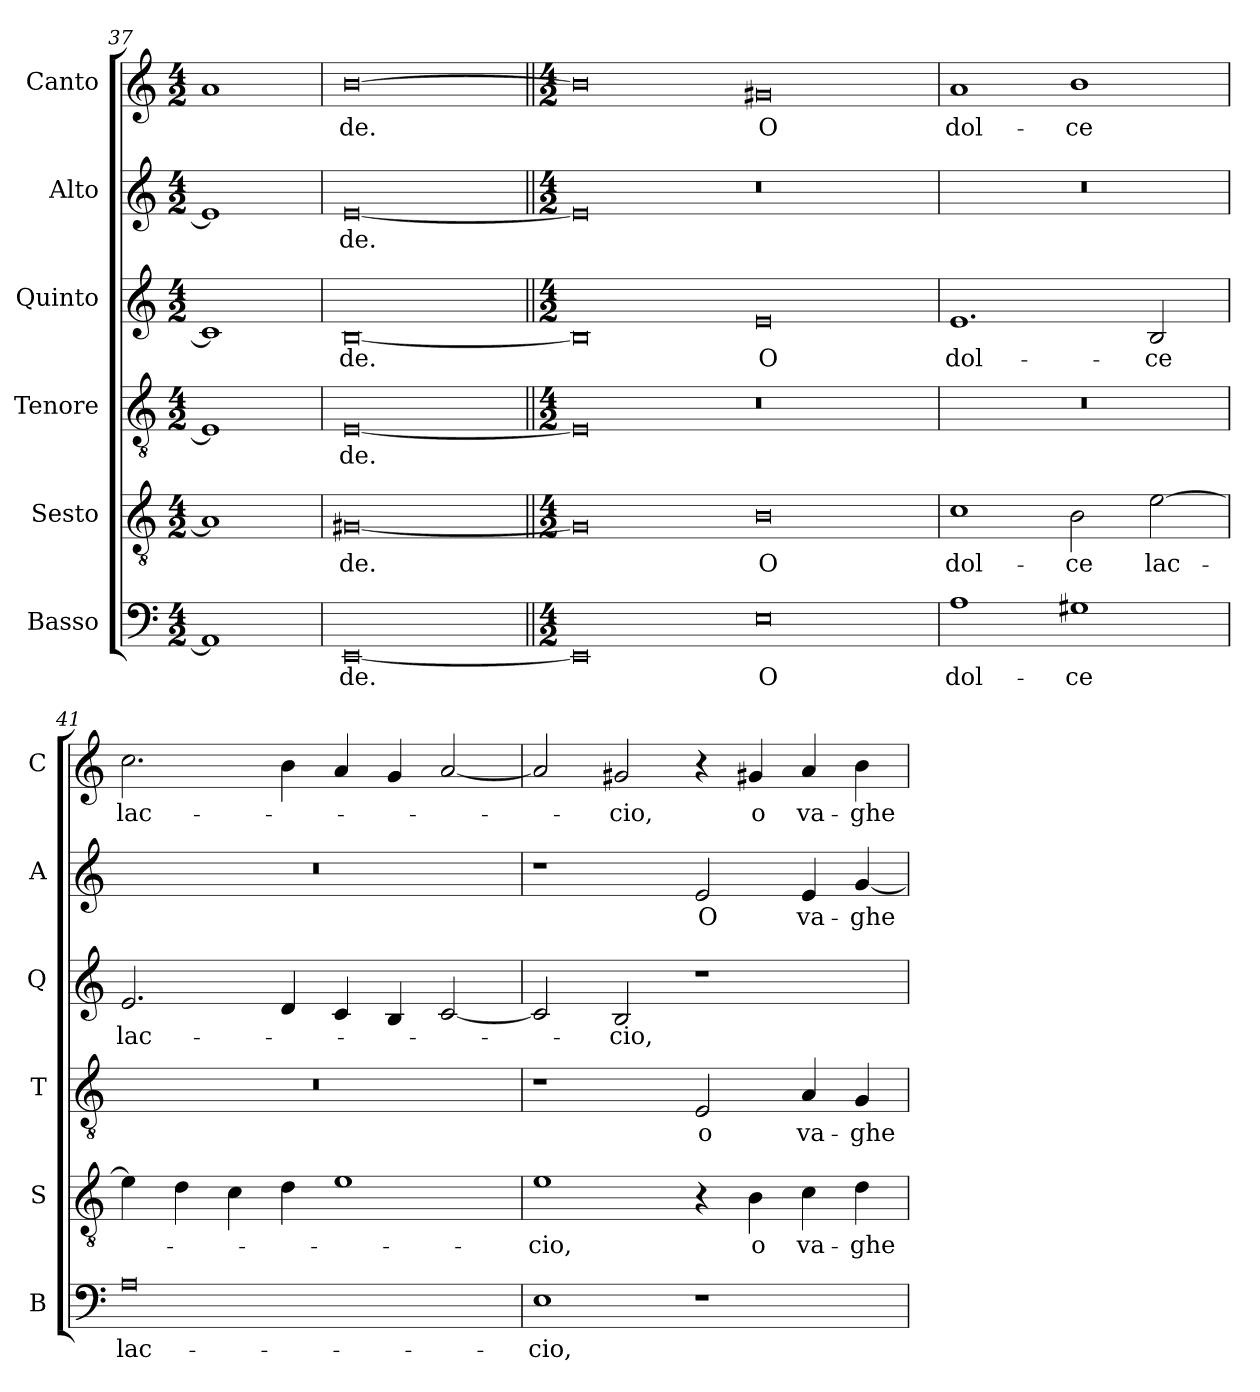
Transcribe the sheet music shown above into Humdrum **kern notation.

**kern	**text	**kern	**text	**kern	**text	**kern	**text	**kern	**text	**kern	**text
*part6	*part6	*part5	*part5	*part4	*part4	*part3	*part3	*part2	*part2	*part1	*part1
*staff6	*staff6	*staff5	*staff5	*staff4	*staff4	*staff3	*staff3	*staff2	*staff2	*staff1	*staff1
*I"Basso	*	*I"Sesto	*	*I"Tenore	*	*I"Quinto	*	*I"Alto	*	*I"Canto	*
*I'B	*	*I'S	*	*I'T	*	*I'Q	*	*I'A	*	*I'C	*
*clefF4	*	*clefGv2	*	*clefGv2	*	*clefG2	*	*clefG2	*	*clefG2	*
*k[]	*	*k[]	*	*k[]	*	*k[]	*	*k[]	*	*k[]	*
*a:	*	*a:	*	*a:	*	*a:	*	*a:	*	*a:	*
*M4/2	*	*M4/2	*	*M4/2	*	*M4/2	*	*M4/2	*	*M4/2	*
=37	=37	=37	=37	=37	=37	=37	=37	=37	=37	=37	=37
1AA]	.	1A]	.	1E]	.	1c]	.	1e]	.	1a	.
=38	=38	=38	=38	=38	=38	=38	=38	=38	=38	=38	=38
[0EE	-de.	[0G#X	-de.	[0E	-de.	[0B	-de.	[0e	-de.	[0b	-de.
=39||	=39||	=39||	=39||	=39||	=39||	=39||	=39||	=39||	=39||	=39||	=39||
*M4/2	*	*M4/2	*	*M4/2	*	*M4/2	*	*M4/2	*	*M4/2	*
0EE]	.	0G#]	.	0E]	.	0B]	.	0e]	.	0b]	.
0E	O	0B	O	0r	.	0e	O	0r	.	0g#X	O
=40	=40	=40	=40	=40	=40	=40	=40	=40	=40	=40	=40
1A	dol-	1c	dol-	0r	.	1.e	dol-	0r	.	1a	dol-
1G#X	-ce	2B	-ce	.	.	.	.	.	.	1b	-ce
.	.	[2e	lac-	.	.	2B	-ce	.	.	.	.
=41	=41	=41	=41	=41	=41	=41	=41	=41	=41	=41	=41
0A	lac-	4e]	.	0r	.	2.e	lac-	0r	.	2.cc	lac-
.	.	4d	.	.	.	.	.	.	.	.	.
.	.	4c	.	.	.	.	.	.	.	.	.
.	.	4d	.	.	.	4d	.	.	.	4b	.
.	.	1e	.	.	.	4c	.	.	.	4a	.
.	.	.	.	.	.	4B	.	.	.	4g	.
.	.	.	.	.	.	[2c	.	.	.	[2a	.
=42	=42	=42	=42	=42	=42	=42	=42	=42	=42	=42	=42
1E	-cio,	1e	-cio,	1r	.	2c]	.	1r	.	2a]	.
.	.	.	.	.	.	2B	-cio,	.	.	2g#X	-cio,
1r	.	4r	.	2E	o	1r	.	2e	O	4r	.
.	.	4B	o	.	.	.	.	.	.	4g#X	o
.	.	4c	va-	4A	va-	.	.	4e	va-	4a	va-
.	.	4d	-ghe	4G	-ghe	.	.	[4g	-ghe	4b	-ghe
=	=	=	=	=	=	=	=	=	=	=	=
*-	*-	*-	*-	*-	*-	*-	*-	*-	*-	*-	*-
